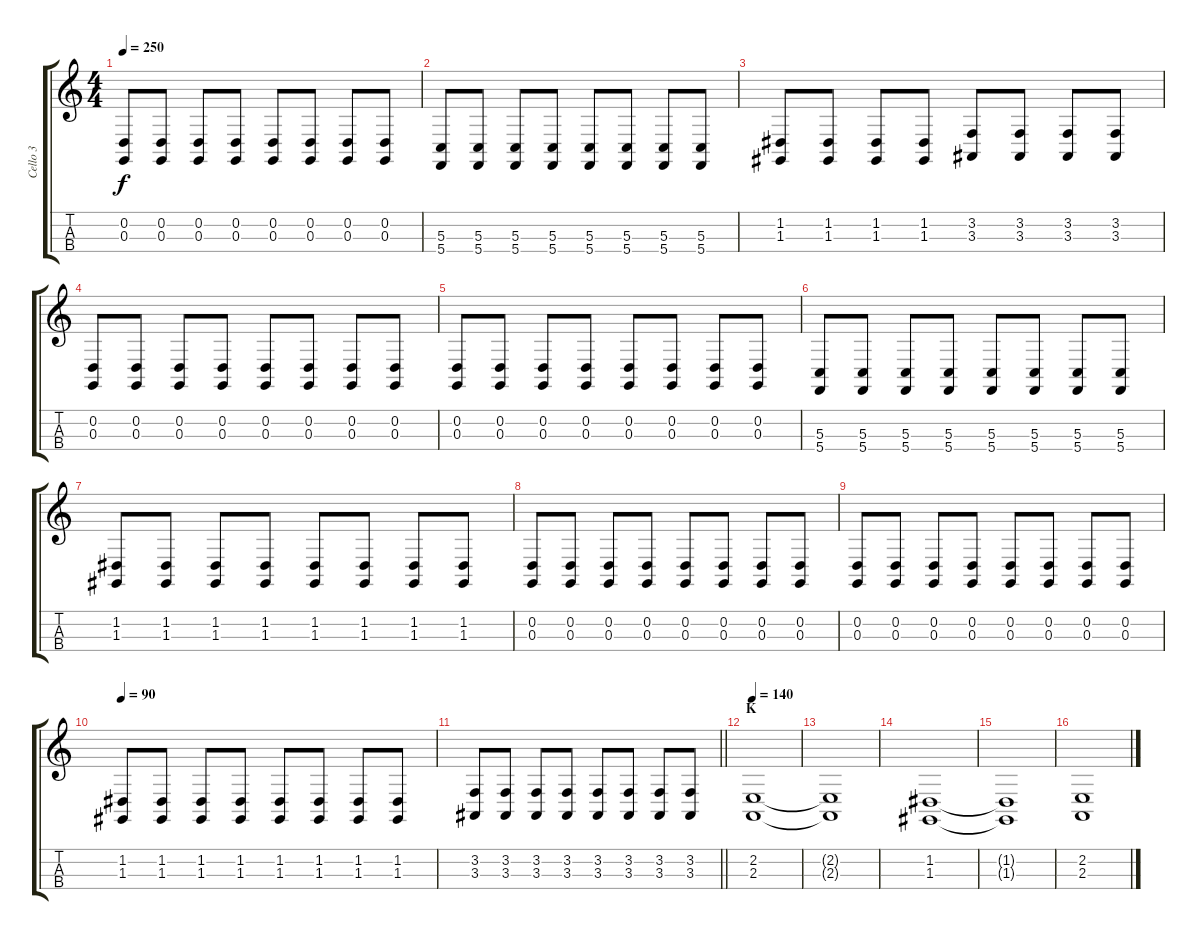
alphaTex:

\track ("Cello 3" "Cello 3") {instrument cello}
\staff {score tabs}
\tuning (A3 D3 G2 C2) {hide}
\ts (4 4)
\tempo 250
\clef g2
\ks c
(0.2 0.3).8{dy f} (0.2 0.3).8 (0.2 0.3).8 (0.2 0.3).8 (0.2 0.3).8 (0.2 0.3).8 (0.2 0.3).8 (0.2 0.3).8 |
(5.3 5.4).8 (5.3 5.4).8 (5.3 5.4).8 (5.3 5.4).8 (5.3 5.4).8 (5.3 5.4).8 (5.3 5.4).8 (5.3 5.4).8 |
(1.2 1.3).8 (1.2 1.3).8 (1.2 1.3).8 (1.2 1.3).8 (3.2 3.3).8 (3.2 3.3).8 (3.2 3.3).8 (3.2 3.3).8 |
(0.2 0.3).8 (0.2 0.3).8 (0.2 0.3).8 (0.2 0.3).8 (0.2 0.3).8 (0.2 0.3).8 (0.2 0.3).8 (0.2 0.3).8 |
(0.2 0.3).8 (0.2 0.3).8 (0.2 0.3).8 (0.2 0.3).8 (0.2 0.3).8 (0.2 0.3).8 (0.2 0.3).8 (0.2 0.3).8 |
(5.3 5.4).8 (5.3 5.4).8 (5.3 5.4).8 (5.3 5.4).8 (5.3 5.4).8 (5.3 5.4).8 (5.3 5.4).8 (5.3 5.4).8 |
(1.2 1.3).8 (1.2 1.3).8 (1.2 1.3).8 (1.2 1.3).8 (1.2 1.3).8 (1.2 1.3).8 (1.2 1.3).8 (1.2 1.3).8 |
(0.2 0.3).8 (0.2 0.3).8 (0.2 0.3).8 (0.2 0.3).8 (0.2 0.3).8 (0.2 0.3).8 (0.2 0.3).8 (0.2 0.3).8 |
(0.2 0.3).8 (0.2 0.3).8 (0.2 0.3).8 (0.2 0.3).8 (0.2 0.3).8 (0.2 0.3).8 (0.2 0.3).8 (0.2 0.3).8 |
\tempo 90
(1.2 1.3).8 (1.2 1.3).8 (1.2 1.3).8 (1.2 1.3).8 (1.2 1.3).8 (1.2 1.3).8 (1.2 1.3).8 (1.2 1.3).8 |
\barLineRight lightlight
(3.2 3.3).8 (3.2 3.3).8 (3.2 3.3).8 (3.2 3.3).8 (3.2 3.3).8 (3.2 3.3).8 (3.2 3.3).8 (3.2 3.3).8 |
\section ("" "K")
\tempo 140
(2.2 2.3).1 |
(2.2{t} 2.3{t}).1 |
(1.2 1.3).1 |
(1.2{t} 1.3{t}).1 |
(2.2 2.3).1
